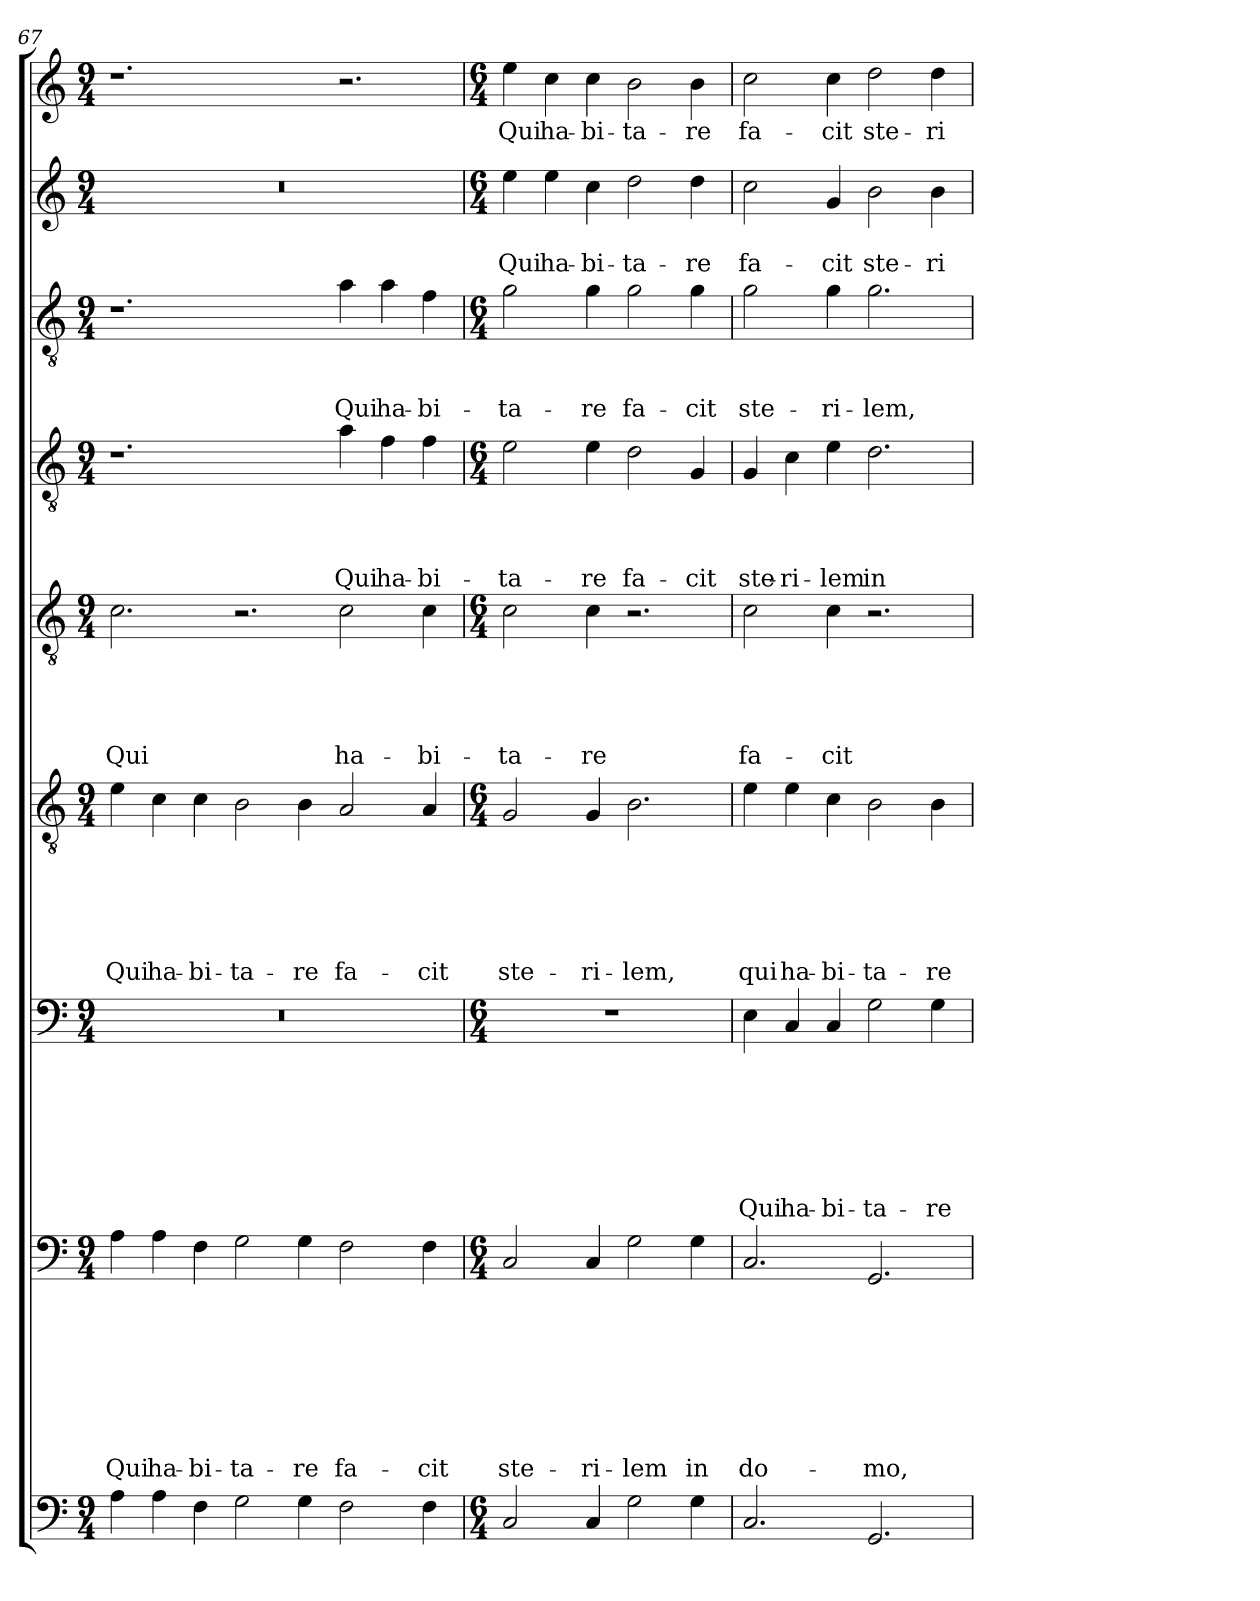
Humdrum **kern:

**kern	**kern	**text	**text	**text	**text	**text	**text	**text	**text	**kern	**text	**text	**text	**text	**text	**text	**text	**kern	**text	**text	**text	**text	**text	**text	**kern	**text	**text	**text	**text	**text	**kern	**text	**text	**text	**text	**kern	**text	**text	**text	**kern	**text	**text	**kern	**text
*part9	*part8	*part8	*part8	*part8	*part8	*part8	*part8	*part8	*part8	*part7	*part7	*part7	*part7	*part7	*part7	*part7	*part7	*part6	*part6	*part6	*part6	*part6	*part6	*part6	*part5	*part5	*part5	*part5	*part5	*part5	*part4	*part4	*part4	*part4	*part4	*part3	*part3	*part3	*part3	*part2	*part2	*part2	*part1	*part1
*staff9	*staff8	*staff8	*staff8	*staff8	*staff8	*staff8	*staff8	*staff8	*staff8	*staff7	*staff7	*staff7	*staff7	*staff7	*staff7	*staff7	*staff7	*staff6	*staff6	*staff6	*staff6	*staff6	*staff6	*staff6	*staff5	*staff5	*staff5	*staff5	*staff5	*staff5	*staff4	*staff4	*staff4	*staff4	*staff4	*staff3	*staff3	*staff3	*staff3	*staff2	*staff2	*staff2	*staff1	*staff1
*clefF4	*clefF4	*	*	*	*	*	*	*	*	*clefF4	*	*	*	*	*	*	*	*clefGv2	*	*	*	*	*	*	*clefGv2	*	*	*	*	*	*clefGv2	*	*	*	*	*clefGv2	*	*	*	*clefG2	*	*	*clefG2	*
*k[]	*k[]	*	*	*	*	*	*	*	*	*k[]	*	*	*	*	*	*	*	*k[]	*	*	*	*	*	*	*k[]	*	*	*	*	*	*k[]	*	*	*	*	*k[]	*	*	*	*k[]	*	*	*k[]	*
*C:	*C:	*	*	*	*	*	*	*	*	*C:	*	*	*	*	*	*	*	*C:	*	*	*	*	*	*	*C:	*	*	*	*	*	*C:	*	*	*	*	*C:	*	*	*	*C:	*	*	*C:	*
*M9/4	*M9/4	*	*	*	*	*	*	*	*	*M9/4	*	*	*	*	*	*	*	*M9/4	*	*	*	*	*	*	*M9/4	*	*	*	*	*	*M9/4	*	*	*	*	*M9/4	*	*	*	*M9/4	*	*	*M9/4	*
=67	=67	=67	=67	=67	=67	=67	=67	=67	=67	=67	=67	=67	=67	=67	=67	=67	=67	=67	=67	=67	=67	=67	=67	=67	=67	=67	=67	=67	=67	=67	=67	=67	=67	=67	=67	=67	=67	=67	=67	=67	=67	=67	=67	=67
4A\	4A\	.	.	.	.	.	.	.	Qui	4%9r	.	.	.	.	.	.	.	4e\	.	.	.	.	.	Qui	2.c\	.	.	.	.	Qui	1.r	.	.	.	.	1.r	.	.	.	4%9r	.	.	1.r	.
4A\	4A\	.	.	.	.	.	.	.	ha-	.	.	.	.	.	.	.	.	4c\	.	.	.	.	.	ha-	.	.	.	.	.	.	.	.	.	.	.	.	.	.	.	.	.	.	.	.
4F\	4F\	.	.	.	.	.	.	.	-bi-	.	.	.	.	.	.	.	.	4c\	.	.	.	.	.	-bi-	.	.	.	.	.	.	.	.	.	.	.	.	.	.	.	.	.	.	.	.
2G\	2G\	.	.	.	.	.	.	.	-ta-	.	.	.	.	.	.	.	.	2B\	.	.	.	.	.	-ta-	2.r	.	.	.	.	.	.	.	.	.	.	.	.	.	.	.	.	.	.	.
4G\	4G\	.	.	.	.	.	.	.	-re	.	.	.	.	.	.	.	.	4B\	.	.	.	.	.	-re	.	.	.	.	.	.	.	.	.	.	.	.	.	.	.	.	.	.	.	.
2F\	2F\	.	.	.	.	.	.	.	fa-	.	.	.	.	.	.	.	.	2A/	.	.	.	.	.	fa-	2c\	.	.	.	.	ha-	4a\	.	.	.	Qui	4a\	.	.	Qui	.	.	.	2.r	.
.	.	.	.	.	.	.	.	.	.	.	.	.	.	.	.	.	.	.	.	.	.	.	.	.	.	.	.	.	.	.	4f\	.	.	.	ha-	4a\	.	.	ha-	.	.	.	.	.
4F\	4F\	.	.	.	.	.	.	.	-cit	.	.	.	.	.	.	.	.	4A/	.	.	.	.	.	-cit	4c\	.	.	.	.	-bi-	4f\	.	.	.	-bi-	4f\	.	.	-bi-	.	.	.	.	.
=68	=68	=68	=68	=68	=68	=68	=68	=68	=68	=68	=68	=68	=68	=68	=68	=68	=68	=68	=68	=68	=68	=68	=68	=68	=68	=68	=68	=68	=68	=68	=68	=68	=68	=68	=68	=68	=68	=68	=68	=68	=68	=68	=68	=68
*M6/4	*M6/4	*	*	*	*	*	*	*	*	*M6/4	*	*	*	*	*	*	*	*M6/4	*	*	*	*	*	*	*M6/4	*	*	*	*	*	*M6/4	*	*	*	*	*M6/4	*	*	*	*M6/4	*	*	*M6/4	*
2C/	2C/	.	.	.	.	.	.	.	ste-	1.r	.	.	.	.	.	.	.	2G/	.	.	.	.	.	ste-	2c\	.	.	.	.	-ta-	2e\	.	.	.	-ta-	2g\	.	.	-ta-	4ee\	.	Qui	4ee\	Qui
.	.	.	.	.	.	.	.	.	.	.	.	.	.	.	.	.	.	.	.	.	.	.	.	.	.	.	.	.	.	.	.	.	.	.	.	.	.	.	.	4ee\	.	ha-	4cc\	ha-
4C/	4C/	.	.	.	.	.	.	.	-ri-	.	.	.	.	.	.	.	.	4G/	.	.	.	.	.	-ri-	4c\	.	.	.	.	-re	4e\	.	.	.	-re	4g\	.	.	-re	4cc\	.	-bi-	4cc\	-bi-
2G\	2G\	.	.	.	.	.	.	.	-lem	.	.	.	.	.	.	.	.	2.B\	.	.	.	.	.	-lem,	2.r	.	.	.	.	.	2d\	.	.	.	fa-	2g\	.	.	fa-	2dd\	.	-ta-	2b\	-ta-
4G\	4G\	.	.	.	.	.	.	.	in	.	.	.	.	.	.	.	.	.	.	.	.	.	.	.	.	.	.	.	.	.	4G/	.	.	.	-cit	4g\	.	.	-cit	4dd\	.	-re	4b\	-re
!!LO:LB:g=z
=69	=69	=69	=69	=69	=69	=69	=69	=69	=69	=69	=69	=69	=69	=69	=69	=69	=69	=69	=69	=69	=69	=69	=69	=69	=69	=69	=69	=69	=69	=69	=69	=69	=69	=69	=69	=69	=69	=69	=69	=69	=69	=69	=69	=69
2.C/	2.C/	.	.	.	.	.	.	.	do-	4E\	.	.	.	.	.	.	Qui	4e\	.	.	.	.	.	qui	2c\	.	.	.	.	fa-	4G/	.	.	.	ste-	2g\	.	.	ste-	2cc\	.	fa-	2cc\	fa-
.	.	.	.	.	.	.	.	.	.	4C/	.	.	.	.	.	.	ha-	4e\	.	.	.	.	.	ha-	.	.	.	.	.	.	4c\	.	.	.	-ri-	.	.	.	.	.	.	.	.	.
.	.	.	.	.	.	.	.	.	.	4C/	.	.	.	.	.	.	-bi-	4c\	.	.	.	.	.	-bi-	4c\	.	.	.	.	-cit	4e\	.	.	.	-lem	4g\	.	.	-ri-	4g/	.	-cit	4cc\	-cit
2.GG/	2.GG/	.	.	.	.	.	.	.	-mo,	2G\	.	.	.	.	.	.	-ta-	2B\	.	.	.	.	.	-ta-	2.r	.	.	.	.	.	2.d\	.	.	.	in	2.g\	.	.	-lem,	2b\	.	ste-	2dd\	ste-
.	.	.	.	.	.	.	.	.	.	4G\	.	.	.	.	.	.	-re	4B\	.	.	.	.	.	-re	.	.	.	.	.	.	.	.	.	.	.	.	.	.	.	4b\	.	-ri-	4dd\	-ri-
=	=	=	=	=	=	=	=	=	=	=	=	=	=	=	=	=	=	=	=	=	=	=	=	=	=	=	=	=	=	=	=	=	=	=	=	=	=	=	=	=	=	=	=	=
*-	*-	*-	*-	*-	*-	*-	*-	*-	*-	*-	*-	*-	*-	*-	*-	*-	*-	*-	*-	*-	*-	*-	*-	*-	*-	*-	*-	*-	*-	*-	*-	*-	*-	*-	*-	*-	*-	*-	*-	*-	*-	*-	*-	*-
